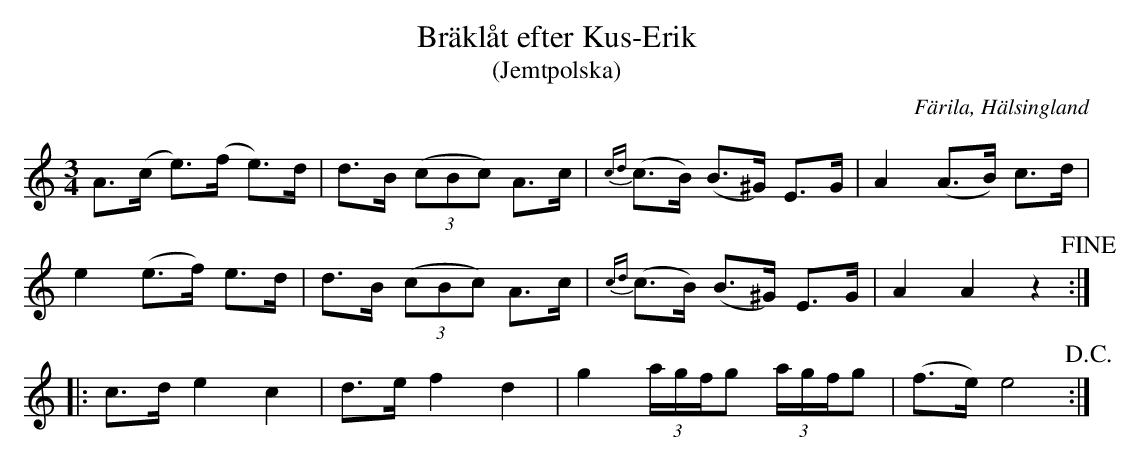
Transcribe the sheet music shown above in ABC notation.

X:1
T: Bräklåt efter Kus-Erik
T: (Jemtpolska)
O: Färila, Hälsingland
M: 3/4
L: 1/8
K: Am
A>(c e>)(f e)>d | d>B ((3cBc) A>c | {cd}(c>B) (B>^G)   E>G      | A2    (A>B) c>d  |
e2   (e>f) e>d  | d>B ((3cBc) A>c | {cd}(c>B)    (B>^G)   E>G      | A2    A2    z2  !fine! ::
K: C
c>d  e2    c2   | d>e f2      d2  | g2        (3a/g/f/g (3a/g/f/g | (f>e) e4 !D.C.!       :|
